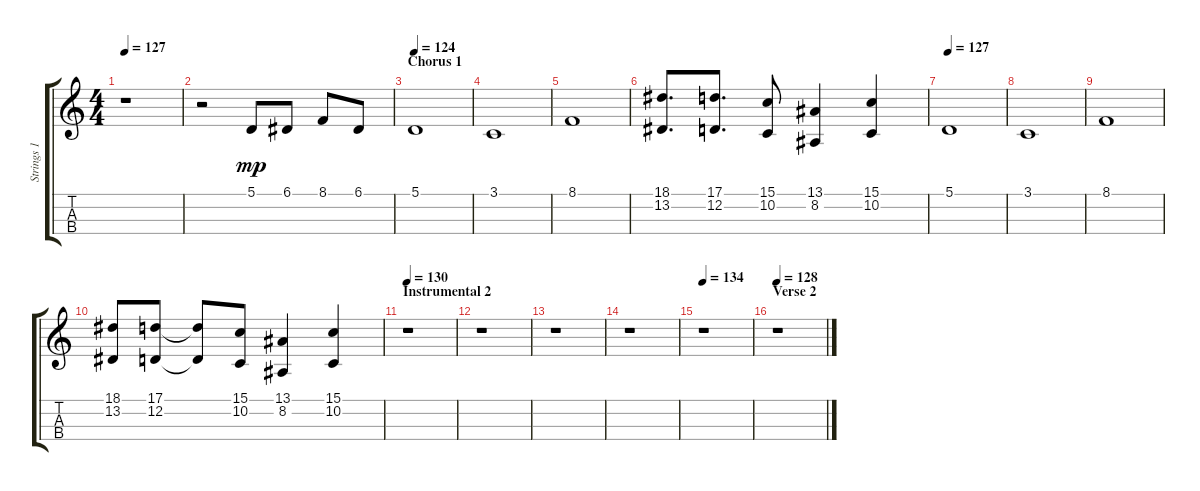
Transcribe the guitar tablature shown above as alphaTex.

\track ("Strings 1" "Strings 1") {instrument cello}
\staff {score tabs}
\tuning (A3 D3 G2 C2) {hide}
\ts (4 4)
\tempo 127
\clef g2
\ks c
r.1{dy mp} |
r.2 5.1.8 6.1.8 8.1.8 6.1.8 |
\section ("" "Chorus 1")
\tempo 124
5.1.1 |
3.1.1 |
8.1.1 |
(18.1 13.2).8{d} (17.1 12.2).8{d} (15.1 10.2).8 (13.1 8.2).4 (15.1 10.2).4 |
\tempo 127
5.1.1 |
3.1.1 |
8.1.1 |
(18.1 13.2).8 (17.1 12.2).8 (17.1{t} 12.2{t}).8 (15.1 10.2).8 (13.1 8.2).4 (15.1 10.2).4 |
\section ("" "Instrumental 2")
\tempo 130
r.1 |
r.1 |
r.1 |
r.1 |
\tempo 134
r.1 |
\section ("" "Verse 2")
\tempo 128
r.1
